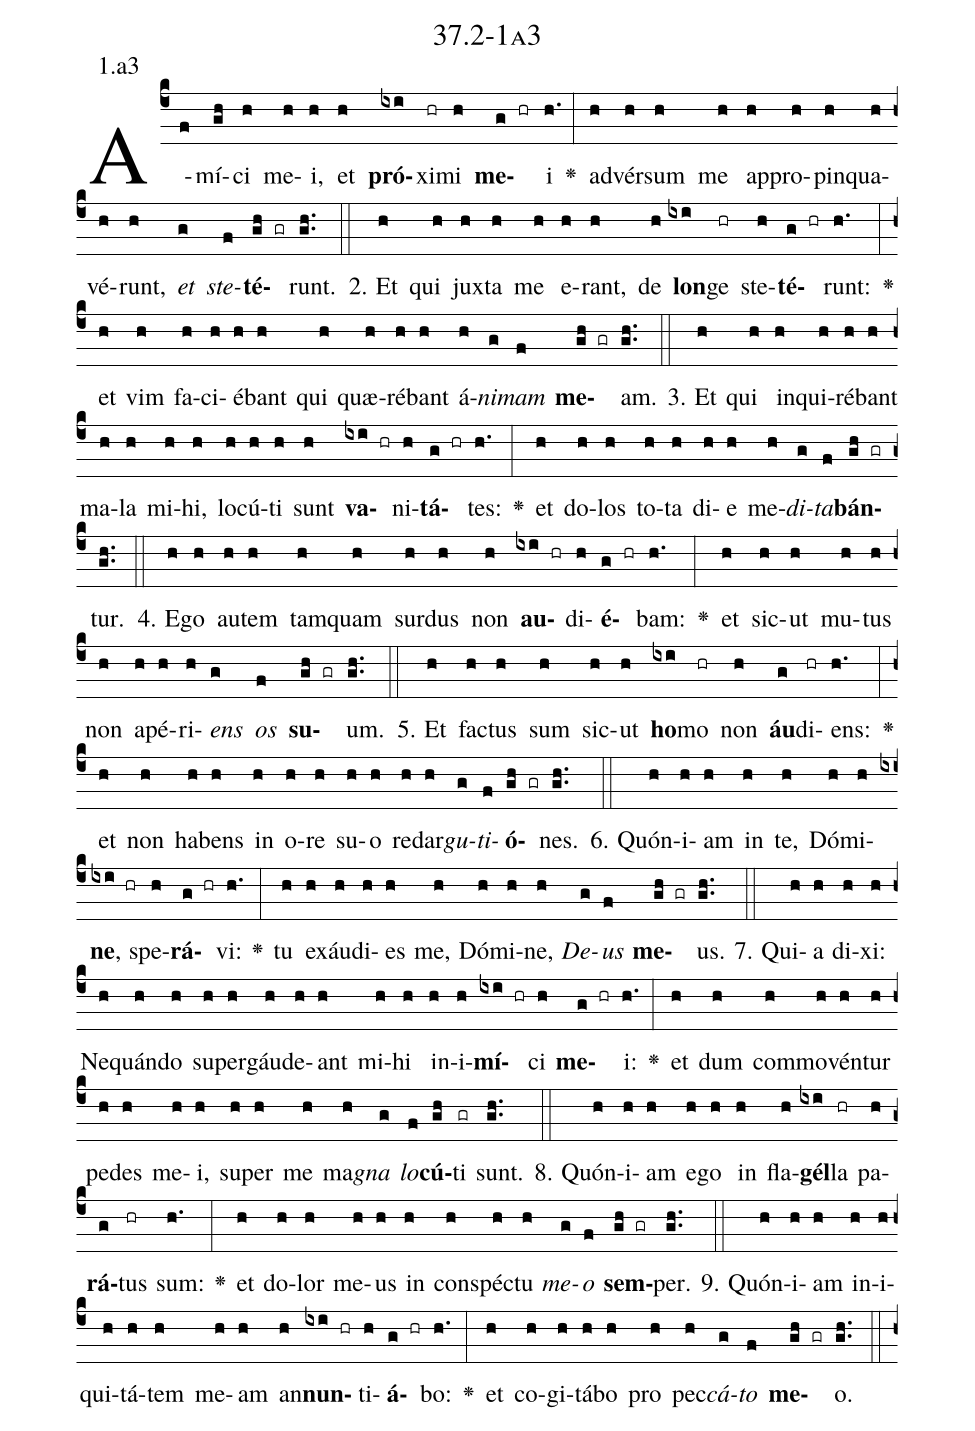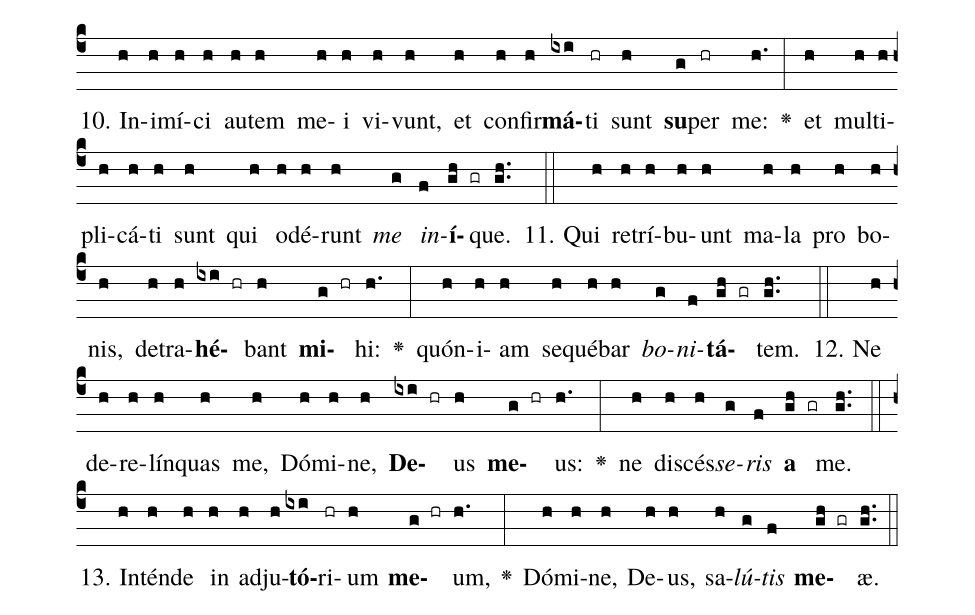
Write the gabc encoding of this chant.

name: 37.2-1a3;
annotation: 1.a3;
%%
(c4)A(f)mí(gh)ci(h) me(h)i,(h) et(h) <b>pró</b>(ixi)xi(hr)mi(h) <b>me</b>(g hr)i(h.) <v>\greheightstar</v>(:) ad(h)vér(h)sum(h) me(h) ap(h)pro(h)pin(h)qua(h)vé(h)runt,(h) <i>et</i>(g) <i>ste</i>(f)<b>té</b>(gh gr)runt.(gh..) (::)
2. Et(h) qui(h) jux(h)ta(h) me(h) e(h)rant,(h) de(h) <b>lon</b>(ixi)ge(hr) ste(h)<b>té</b>(g hr)runt:(h.) <v>\greheightstar</v>(:) et(h) vim(h) fa(h)ci(h)é(h)bant(h) qui(h) quæ(h)ré(h)bant(h) á(h)<i>ni</i>(g)<i>mam</i>(f) <b>me</b>(gh gr)am.(gh..) (::)
3. Et(h) qui(h) in(h)qui(h)ré(h)bant(h) ma(h)la(h) mi(h)hi,(h) lo(h)cú(h)ti(h) sunt(h) <b>va</b>(ixi hr)ni(h)<b>tá</b>(g hr)tes:(h.) <v>\greheightstar</v>(:) et(h) do(h)los(h) to(h)ta(h) di(h)e(h) me(h)<i>di</i>(g)<i>ta</i>(f)<b>bán</b>(gh gr)tur.(gh..) (::)
4. E(h)go(h) au(h)tem(h) tam(h)quam(h) sur(h)dus(h) non(h) <b>au</b>(ixi hr)di(h)<b>é</b>(g hr)bam:(h.) <v>\greheightstar</v>(:) et(h) sic(h)ut(h) mu(h)tus(h) non(h) a(h)pé(h)ri(h)<i>ens</i>(g) <i>os</i>(f) <b>su</b>(gh gr)um.(gh..) (::)
5. Et(h) fac(h)tus(h) sum(h) sic(h)ut(h) <b>ho</b>(ixi)mo(hr) non(h) <b>áu</b>(g)di(hr)ens:(h.) <v>\greheightstar</v>(:) et(h) non(h) ha(h)bens(h) in(h) o(h)re(h) su(h)o(h) red(h)ar(h)<i>gu</i>(g)<i>ti</i>(f)<b>ó</b>(gh gr)nes.(gh..) (::)
6. Quón(h)i(h)am(h) in(h) te,(h) Dó(h)mi(h)<b>ne</b>,(ixi hr) spe(h)<b>rá</b>(g hr)vi:(h.) <v>\greheightstar</v>(:) tu(h) ex(h)áu(h)di(h)es(h) me,(h) Dó(h)mi(h)ne,(h) <i>De</i>(g)<i>us</i>(f) <b>me</b>(gh gr)us.(gh..) (::)
7. Qui(h)a(h) di(h)xi:(h) Ne(h)quán(h)do(h) su(h)per(h)gáu(h)de(h)ant(h) mi(h)hi(h) in(h)i(h)<b>mí</b>(ixi hr)ci(h) <b>me</b>(g hr)i:(h.) <v>\greheightstar</v>(:) et(h) dum(h) com(h)mo(h)vén(h)tur(h) pe(h)des(h) me(h)i,(h) su(h)per(h) me(h) ma(h)<i>gna</i>(g) <i>lo</i>(f)<b>cú</b>(gh)ti(gr) sunt.(gh..) (::)
8. Quón(h)i(h)am(h) e(h)go(h) in(h) fla(h)<b>gél</b>(ixi)la(hr) pa(h)<b>rá</b>(g)tus(hr) sum:(h.) <v>\greheightstar</v>(:) et(h) do(h)lor(h) me(h)us(h) in(h) con(h)spéc(h)tu(h) <i>me</i>(g)<i>o</i>(f) <b>sem</b>(gh gr)per.(gh..) (::)
9. Quón(h)i(h)am(h) in(h)i(h)qui(h)tá(h)tem(h) me(h)am(h) an(h)<b>nun</b>(ixi hr)ti(h)<b>á</b>(g hr)bo:(h.) <v>\greheightstar</v>(:) et(h) co(h)gi(h)tá(h)bo(h) pro(h) pec(h)<i>cá</i>(g)<i>to</i>(f) <b>me</b>(gh gr)o.(gh..) (::)
10. In(h)i(h)mí(h)ci(h) au(h)tem(h) me(h)i(h) vi(h)vunt,(h) et(h) con(h)fir(h)<b>má</b>(ixi)ti(hr) sunt(h) <b>su</b>(g)per(hr) me:(h.) <v>\greheightstar</v>(:) et(h) mul(h)ti(h)pli(h)cá(h)ti(h) sunt(h) qui(h) o(h)dé(h)runt(h) <i>me</i>(g) <i>in</i>(f)<b>í</b>(gh gr)que.(gh..) (::)
11. Qui(h) re(h)trí(h)bu(h)unt(h) ma(h)la(h) pro(h) bo(h)nis,(h) de(h)tra(h)<b>hé</b>(ixi hr)bant(h) <b>mi</b>(g hr)hi:(h.) <v>\greheightstar</v>(:) quón(h)i(h)am(h) se(h)qué(h)bar(h) <i>bo</i>(g)<i>ni</i>(f)<b>tá</b>(gh gr)tem.(gh..) (::)
12. Ne(h) de(h)re(h)lín(h)quas(h) me,(h) Dó(h)mi(h)ne,(h) <b>De</b>(ixi hr)us(h) <b>me</b>(g hr)us:(h.) <v>\greheightstar</v>(:) ne(h) di(h)scés(h)<i>se</i>(g)<i>ris</i>(f) <b>a</b>(gh gr) me.(gh..) (::)
13. In(h)tén(h)de(h) in(h) ad(h)ju(h)<b>tó</b>(ixi)ri(hr)um(h) <b>me</b>(g hr)um,(h.) <v>\greheightstar</v>(:) Dó(h)mi(h)ne,(h) De(h)us,(h) sa(h)<i>lú</i>(g)<i>tis</i>(f) <b>me</b>(gh gr)æ.(gh..) (::)
